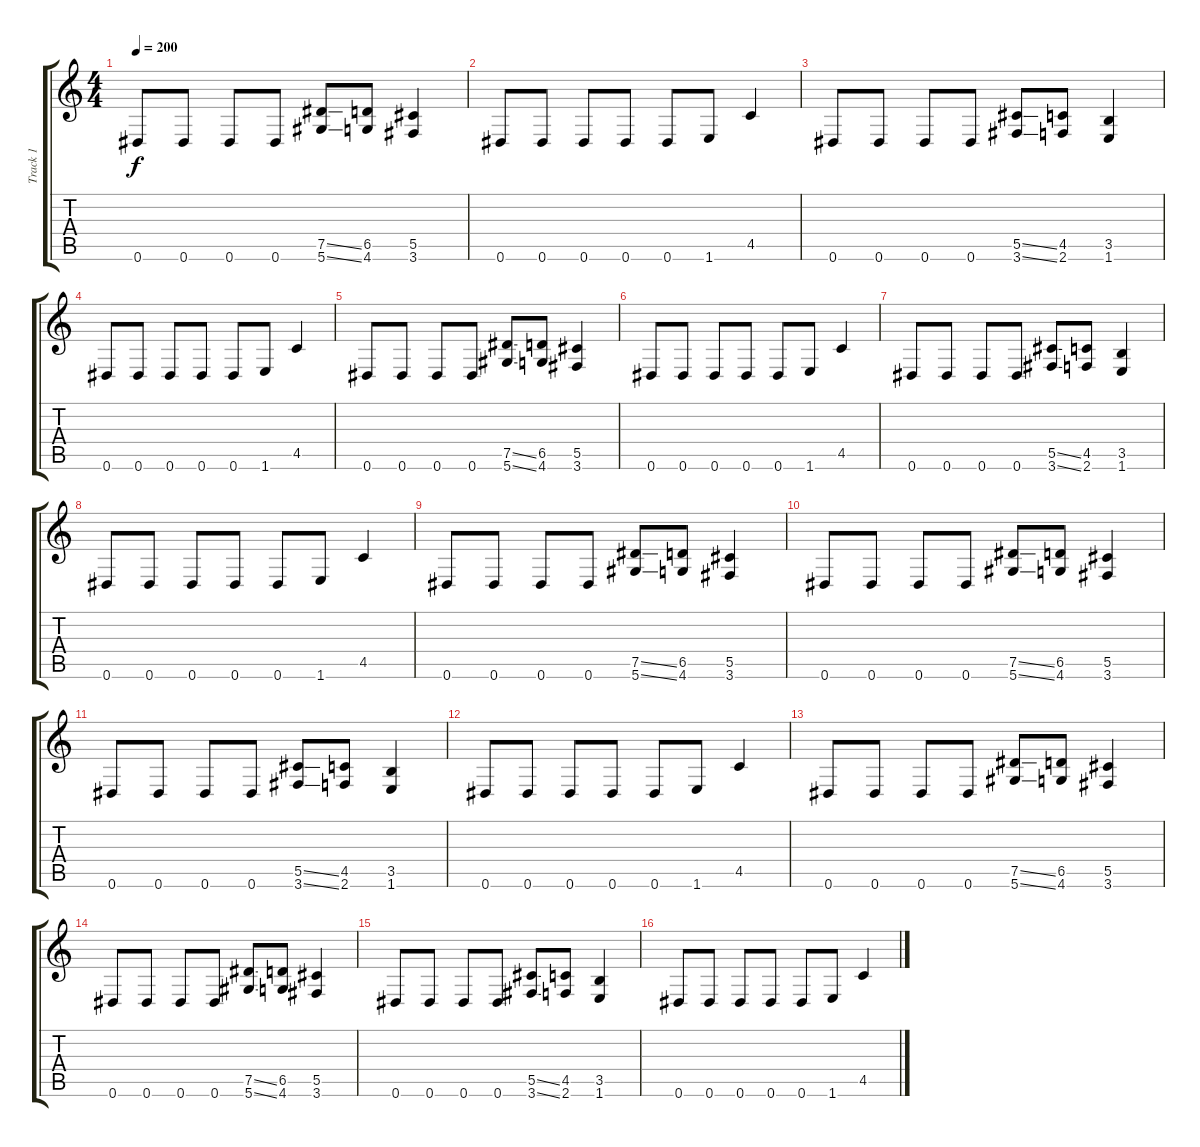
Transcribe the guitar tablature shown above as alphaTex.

\track ("Track 1" "Track 1") {instrument distortionguitar}
\staff {score tabs}
\tuning (Eb4 Bb3 Gb3 Db3 Ab2 Eb2) {hide}
\ts (4 4)
\tempo 200
\clef g2
\ks c
0.6.8{dy f} 0.6.8 0.6.8 0.6.8 (7.5{ss} 5.6{ss}).8 (6.5 4.6).8 (5.5 3.6).4 |
0.6.8 0.6.8 0.6.8 0.6.8 0.6.8 1.6.8 4.5.4 |
0.6.8 0.6.8 0.6.8 0.6.8 (5.5{ss} 3.6{ss}).8 (4.5 2.6).8 (3.5 1.6).4 |
0.6.8 0.6.8 0.6.8 0.6.8 0.6.8 1.6.8 4.5.4 |
0.6.8 0.6.8 0.6.8 0.6.8 (7.5{ss} 5.6{ss}).8 (6.5 4.6).8 (5.5 3.6).4 |
0.6.8 0.6.8 0.6.8 0.6.8 0.6.8 1.6.8 4.5.4 |
0.6.8 0.6.8 0.6.8 0.6.8 (5.5{ss} 3.6{ss}).8 (4.5 2.6).8 (3.5 1.6).4 |
0.6.8 0.6.8 0.6.8 0.6.8 0.6.8 1.6.8 4.5.4 |
0.6.8 0.6.8 0.6.8 0.6.8 (7.5{ss} 5.6{ss}).8 (6.5 4.6).8 (5.5 3.6).4 |
0.6.8 0.6.8 0.6.8 0.6.8 (7.5{ss} 5.6{ss}).8 (6.5 4.6).8 (5.5 3.6).4 |
0.6.8 0.6.8 0.6.8 0.6.8 (5.5{ss} 3.6{ss}).8 (4.5 2.6).8 (3.5 1.6).4 |
0.6.8 0.6.8 0.6.8 0.6.8 0.6.8 1.6.8 4.5.4 |
0.6.8 0.6.8 0.6.8 0.6.8 (7.5{ss} 5.6{ss}).8 (6.5 4.6).8 (5.5 3.6).4 |
0.6.8 0.6.8 0.6.8 0.6.8 (7.5{ss} 5.6{ss}).8 (6.5 4.6).8 (5.5 3.6).4 |
0.6.8 0.6.8 0.6.8 0.6.8 (5.5{ss} 3.6{ss}).8 (4.5 2.6).8 (3.5 1.6).4 |
0.6.8 0.6.8 0.6.8 0.6.8 0.6.8 1.6.8 4.5.4
